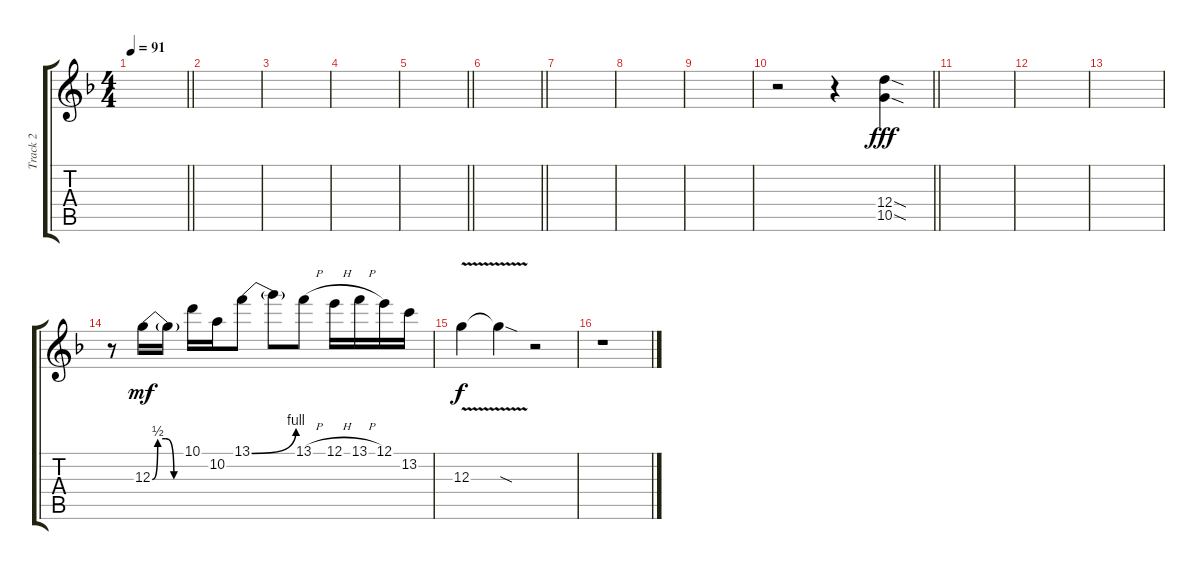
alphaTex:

\track ("Track 2" "Track 2") {instrument distortionguitar}
\staff {score tabs}
\tuning (E4 B3 G3 D3 A2 E2) {hide}
\ts (4 4)
\tempo 91
\clef g2
\barLineRight lightlight
\ks f
|
|
|
|
\barLineRight lightlight
|
\barLineRight lightlight
|
|
|
|
\barLineRight lightlight
r.2 r.4 (12.4{sod} 10.5{sod}).4{dy fff} |
|
|
|
r.8 12.3{be (custom 0 0 10 2 25 2 40 0 60 0)}.16{dy mf} 12.3{t}.16 10.1.16 10.2.16 13.1{be (bend 0 0 60 4)}.8 13.1{t}.8 13.1{h}.8 12.1{h}.16 13.1{h}.16 12.1.16 13.2.16 |
12.3{v}.4{dy f} 12.3{sod t}.4 r.2 |
r.1
